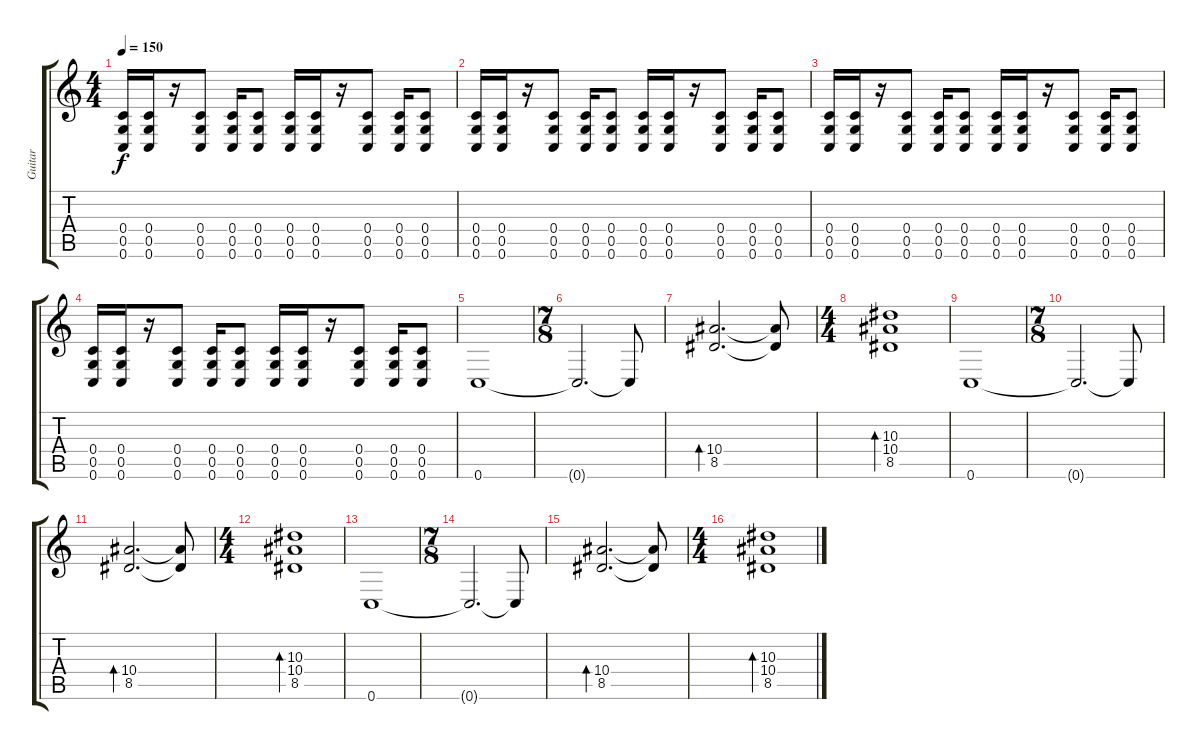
\track ("Guitar" "Guitar") {instrument distortionguitar}
\staff {score tabs}
\tuning (D4 A3 F3 C3 G2 C2) {hide}
\ts (4 4)
\tempo 150
\clef g2
\ks c
(0.4 0.5 0.6).16{dy f} (0.4 0.5 0.6).16 r.16 (0.4 0.5 0.6).8 (0.4 0.5 0.6).16 (0.4 0.5 0.6).8 (0.4 0.5 0.6).16 (0.4 0.5 0.6).16 r.16 (0.4 0.5 0.6).8 (0.4 0.5 0.6).16 (0.4 0.5 0.6).8 |
(0.4 0.5 0.6).16 (0.4 0.5 0.6).16 r.16 (0.4 0.5 0.6).8 (0.4 0.5 0.6).16 (0.4 0.5 0.6).8 (0.4 0.5 0.6).16 (0.4 0.5 0.6).16 r.16 (0.4 0.5 0.6).8 (0.4 0.5 0.6).16 (0.4 0.5 0.6).8 |
(0.4 0.5 0.6).16 (0.4 0.5 0.6).16 r.16 (0.4 0.5 0.6).8 (0.4 0.5 0.6).16 (0.4 0.5 0.6).8 (0.4 0.5 0.6).16 (0.4 0.5 0.6).16 r.16 (0.4 0.5 0.6).8 (0.4 0.5 0.6).16 (0.4 0.5 0.6).8 |
(0.4 0.5 0.6).16 (0.4 0.5 0.6).16 r.16 (0.4 0.5 0.6).8 (0.4 0.5 0.6).16 (0.4 0.5 0.6).8 (0.4 0.5 0.6).16 (0.4 0.5 0.6).16 r.16 (0.4 0.5 0.6).8 (0.4 0.5 0.6).16 (0.4 0.5 0.6).8 |
0.6.1 |
\ts (7 8)
0.6{t}.2{d} 0.6{t}.8 |
(10.4 8.5).2{d bd 60} (10.4{t} 8.5{t}).8 |
\ts (4 4)
(10.3 10.4 8.5).1{bd 60} |
0.6.1 |
\ts (7 8)
0.6{t}.2{d} 0.6{t}.8 |
(10.4 8.5).2{d bd 60} (10.4{t} 8.5{t}).8 |
\ts (4 4)
(10.3 10.4 8.5).1{bd 60} |
0.6.1 |
\ts (7 8)
0.6{t}.2{d} 0.6{t}.8 |
(10.4 8.5).2{d bd 60} (10.4{t} 8.5{t}).8 |
\ts (4 4)
(10.3 10.4 8.5).1{bd 60}
